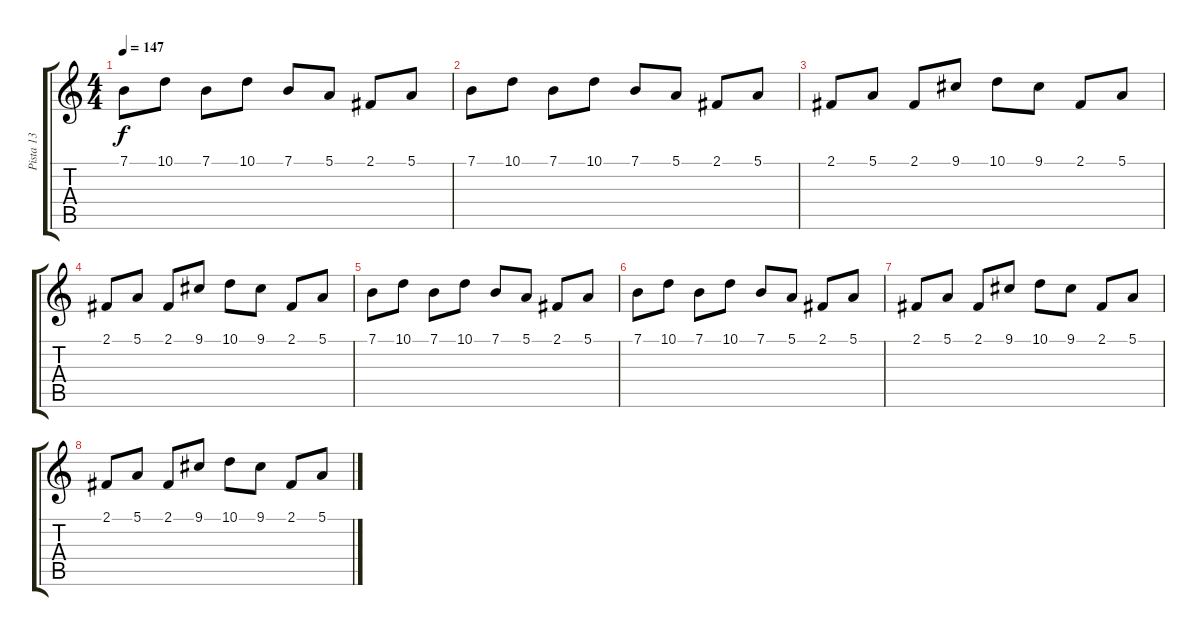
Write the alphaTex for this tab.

\track ("Pista 13" "Pista 13") {instrument lead1square}
\staff {score tabs}
\tuning (E4 B3 G3 D3 A2 E2) {hide}
\ts (4 4)
\tempo 147
\clef g2
\ks c
7.1.8{dy f volume 10} 10.1.8 7.1.8 10.1.8 7.1.8 5.1.8 2.1.8 5.1.8 |
7.1.8 10.1.8 7.1.8 10.1.8 7.1.8 5.1.8 2.1.8 5.1.8 |
2.1.8 5.1.8 2.1.8 9.1.8 10.1.8 9.1.8 2.1.8 5.1.8 |
2.1.8 5.1.8 2.1.8 9.1.8 10.1.8 9.1.8 2.1.8 5.1.8 |
7.1.8{volume 13} 10.1.8 7.1.8 10.1.8 7.1.8 5.1.8 2.1.8 5.1.8 |
7.1.8 10.1.8 7.1.8 10.1.8 7.1.8 5.1.8 2.1.8 5.1.8 |
2.1.8 5.1.8 2.1.8 9.1.8 10.1.8 9.1.8 2.1.8 5.1.8 |
2.1.8 5.1.8 2.1.8 9.1.8 10.1.8 9.1.8 2.1.8 5.1.8
